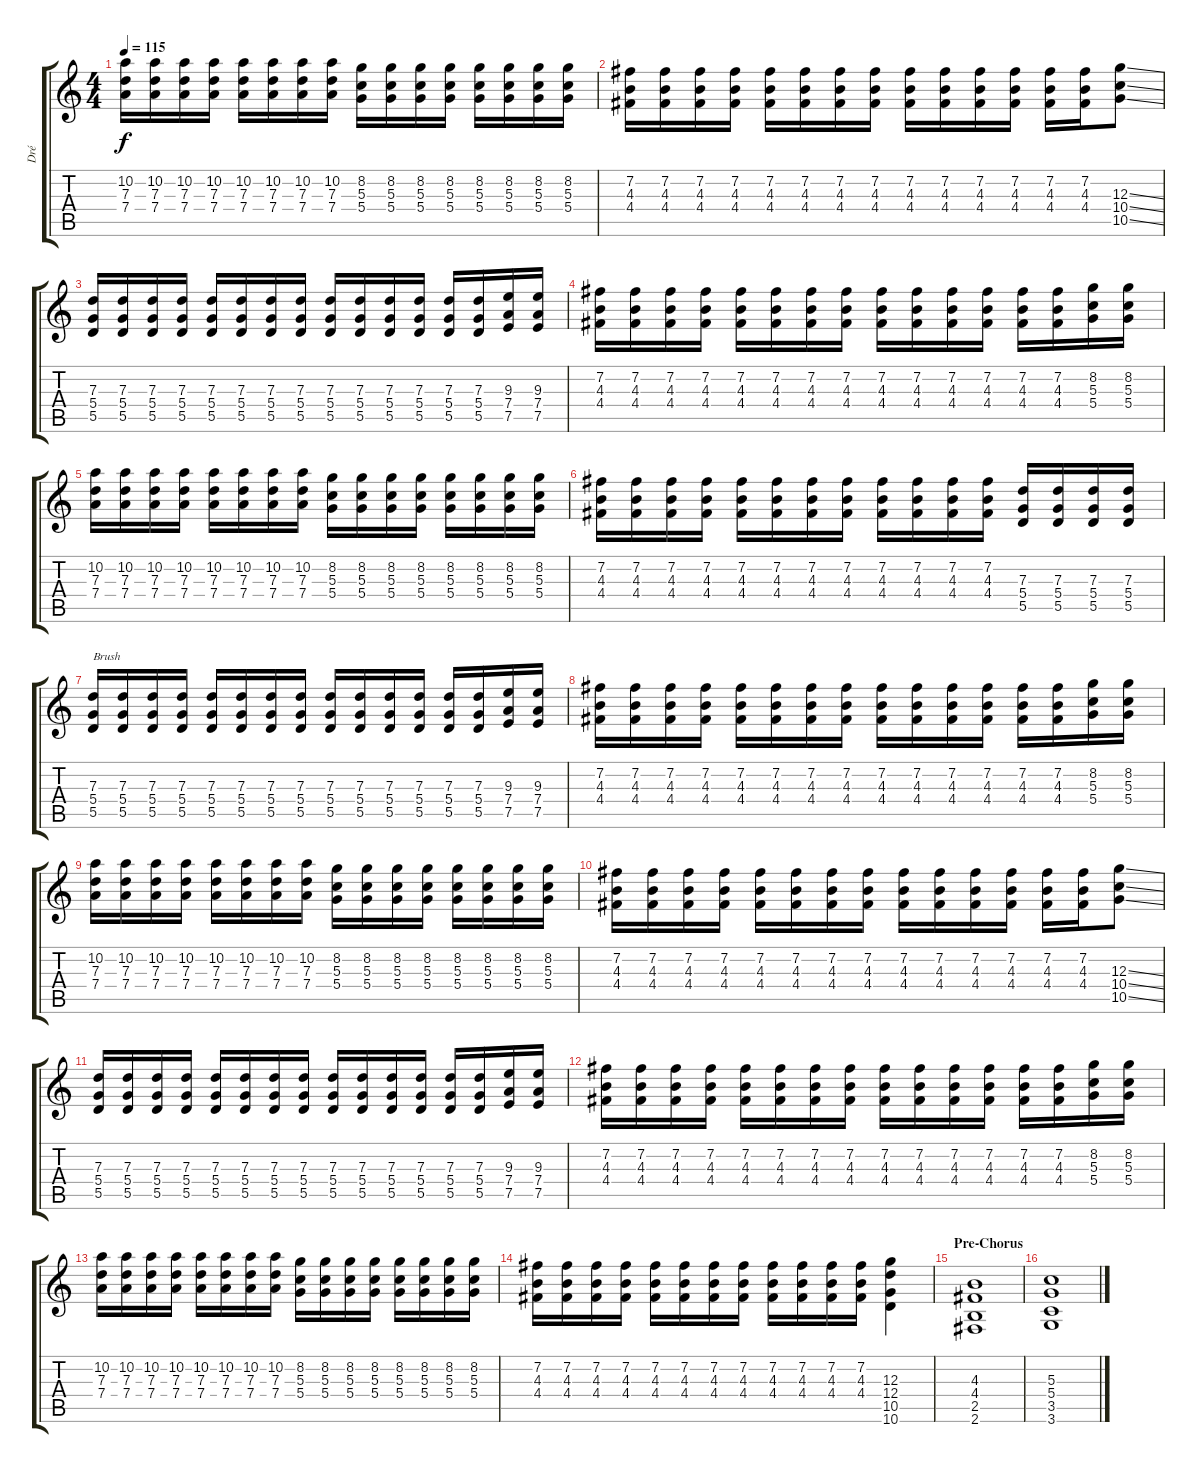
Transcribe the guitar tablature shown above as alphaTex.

\track ("Dré" "Dré") {instrument distortionguitar}
\staff {score tabs}
\tuning (E4 B3 G3 D3 A2 E2) {hide}
\ts (4 4)
\tempo 115
\clef g2
\ks c
(10.2 7.3 7.4).16{dy f} (10.2 7.3 7.4).16 (10.2 7.3 7.4).16 (10.2 7.3 7.4).16 (10.2 7.3 7.4).16 (10.2 7.3 7.4).16 (10.2 7.3 7.4).16 (10.2 7.3 7.4).16 (8.2 5.3 5.4).16 (8.2 5.3 5.4).16 (8.2 5.3 5.4).16 (8.2 5.3 5.4).16 (8.2 5.3 5.4).16 (8.2 5.3 5.4).16 (8.2 5.3 5.4).16 (8.2 5.3 5.4).16 |
(7.2 4.3 4.4).16 (7.2 4.3 4.4).16 (7.2 4.3 4.4).16 (7.2 4.3 4.4).16 (7.2 4.3 4.4).16 (7.2 4.3 4.4).16 (7.2 4.3 4.4).16 (7.2 4.3 4.4).16 (7.2 4.3 4.4).16 (7.2 4.3 4.4).16 (7.2 4.3 4.4).16 (7.2 4.3 4.4).16 (7.2 4.3 4.4).16 (7.2 4.3 4.4).16 (12.3{ss} 10.4{ss} 10.5{ss}).8 |
(7.3 5.4 5.5).16 (7.3 5.4 5.5).16 (7.3 5.4 5.5).16 (7.3 5.4 5.5).16 (7.3 5.4 5.5).16 (7.3 5.4 5.5).16 (7.3 5.4 5.5).16 (7.3 5.4 5.5).16 (7.3 5.4 5.5).16 (7.3 5.4 5.5).16 (7.3 5.4 5.5).16 (7.3 5.4 5.5).16 (7.3 5.4 5.5).16 (7.3 5.4 5.5).16 (9.3 7.4 7.5).16 (9.3 7.4 7.5).16 |
(7.2 4.3 4.4).16 (7.2 4.3 4.4).16 (7.2 4.3 4.4).16 (7.2 4.3 4.4).16 (7.2 4.3 4.4).16 (7.2 4.3 4.4).16 (7.2 4.3 4.4).16 (7.2 4.3 4.4).16 (7.2 4.3 4.4).16 (7.2 4.3 4.4).16 (7.2 4.3 4.4).16 (7.2 4.3 4.4).16 (7.2 4.3 4.4).16 (7.2 4.3 4.4).16 (8.2 5.3 5.4).16 (8.2 5.3 5.4).16 |
(10.2 7.3 7.4).16 (10.2 7.3 7.4).16 (10.2 7.3 7.4).16 (10.2 7.3 7.4).16 (10.2 7.3 7.4).16 (10.2 7.3 7.4).16 (10.2 7.3 7.4).16 (10.2 7.3 7.4).16 (8.2 5.3 5.4).16 (8.2 5.3 5.4).16 (8.2 5.3 5.4).16 (8.2 5.3 5.4).16 (8.2 5.3 5.4).16 (8.2 5.3 5.4).16 (8.2 5.3 5.4).16 (8.2 5.3 5.4).16 |
(7.2 4.3 4.4).16 (7.2 4.3 4.4).16 (7.2 4.3 4.4).16 (7.2 4.3 4.4).16 (7.2 4.3 4.4).16 (7.2 4.3 4.4).16 (7.2 4.3 4.4).16 (7.2 4.3 4.4).16 (7.2 4.3 4.4).16 (7.2 4.3 4.4).16 (7.2 4.3 4.4).16 (7.2 4.3 4.4).16 (7.3 5.4 5.5).16 (7.3 5.4 5.5).16 (7.3 5.4 5.5).16 (7.3 5.4 5.5).16 |
(7.3 5.4 5.5).16{txt "Brush"} (7.3 5.4 5.5).16 (7.3 5.4 5.5).16 (7.3 5.4 5.5).16 (7.3 5.4 5.5).16 (7.3 5.4 5.5).16 (7.3 5.4 5.5).16 (7.3 5.4 5.5).16 (7.3 5.4 5.5).16 (7.3 5.4 5.5).16 (7.3 5.4 5.5).16 (7.3 5.4 5.5).16 (7.3 5.4 5.5).16 (7.3 5.4 5.5).16 (9.3 7.4 7.5).16 (9.3 7.4 7.5).16 |
(7.2 4.3 4.4).16 (7.2 4.3 4.4).16 (7.2 4.3 4.4).16 (7.2 4.3 4.4).16 (7.2 4.3 4.4).16 (7.2 4.3 4.4).16 (7.2 4.3 4.4).16 (7.2 4.3 4.4).16 (7.2 4.3 4.4).16 (7.2 4.3 4.4).16 (7.2 4.3 4.4).16 (7.2 4.3 4.4).16 (7.2 4.3 4.4).16 (7.2 4.3 4.4).16 (8.2 5.3 5.4).16 (8.2 5.3 5.4).16 |
(10.2 7.3 7.4).16 (10.2 7.3 7.4).16 (10.2 7.3 7.4).16 (10.2 7.3 7.4).16 (10.2 7.3 7.4).16 (10.2 7.3 7.4).16 (10.2 7.3 7.4).16 (10.2 7.3 7.4).16 (8.2 5.3 5.4).16 (8.2 5.3 5.4).16 (8.2 5.3 5.4).16 (8.2 5.3 5.4).16 (8.2 5.3 5.4).16 (8.2 5.3 5.4).16 (8.2 5.3 5.4).16 (8.2 5.3 5.4).16 |
(7.2 4.3 4.4).16 (7.2 4.3 4.4).16 (7.2 4.3 4.4).16 (7.2 4.3 4.4).16 (7.2 4.3 4.4).16 (7.2 4.3 4.4).16 (7.2 4.3 4.4).16 (7.2 4.3 4.4).16 (7.2 4.3 4.4).16 (7.2 4.3 4.4).16 (7.2 4.3 4.4).16 (7.2 4.3 4.4).16 (7.2 4.3 4.4).16 (7.2 4.3 4.4).16 (12.3{ss} 10.4{ss} 10.5{ss}).8 |
(7.3 5.4 5.5).16 (7.3 5.4 5.5).16 (7.3 5.4 5.5).16 (7.3 5.4 5.5).16 (7.3 5.4 5.5).16 (7.3 5.4 5.5).16 (7.3 5.4 5.5).16 (7.3 5.4 5.5).16 (7.3 5.4 5.5).16 (7.3 5.4 5.5).16 (7.3 5.4 5.5).16 (7.3 5.4 5.5).16 (7.3 5.4 5.5).16 (7.3 5.4 5.5).16 (9.3 7.4 7.5).16 (9.3 7.4 7.5).16 |
(7.2 4.3 4.4).16 (7.2 4.3 4.4).16 (7.2 4.3 4.4).16 (7.2 4.3 4.4).16 (7.2 4.3 4.4).16 (7.2 4.3 4.4).16 (7.2 4.3 4.4).16 (7.2 4.3 4.4).16 (7.2 4.3 4.4).16 (7.2 4.3 4.4).16 (7.2 4.3 4.4).16 (7.2 4.3 4.4).16 (7.2 4.3 4.4).16 (7.2 4.3 4.4).16 (8.2 5.3 5.4).16 (8.2 5.3 5.4).16 |
(10.2 7.3 7.4).16 (10.2 7.3 7.4).16 (10.2 7.3 7.4).16 (10.2 7.3 7.4).16 (10.2 7.3 7.4).16 (10.2 7.3 7.4).16 (10.2 7.3 7.4).16 (10.2 7.3 7.4).16 (8.2 5.3 5.4).16 (8.2 5.3 5.4).16 (8.2 5.3 5.4).16 (8.2 5.3 5.4).16 (8.2 5.3 5.4).16 (8.2 5.3 5.4).16 (8.2 5.3 5.4).16 (8.2 5.3 5.4).16 |
(7.2 4.3 4.4).16 (7.2 4.3 4.4).16 (7.2 4.3 4.4).16 (7.2 4.3 4.4).16 (7.2 4.3 4.4).16 (7.2 4.3 4.4).16 (7.2 4.3 4.4).16 (7.2 4.3 4.4).16 (7.2 4.3 4.4).16 (7.2 4.3 4.4).16 (7.2 4.3 4.4).16 (7.2 4.3 4.4).16 (12.3 12.4 10.5 10.6).4{volume 15 instrument distortionguitar} |
\section ("" "Pre-Chorus")
(4.3 4.4 2.5 2.6).1 |
(5.3 5.4 3.5 3.6).1
